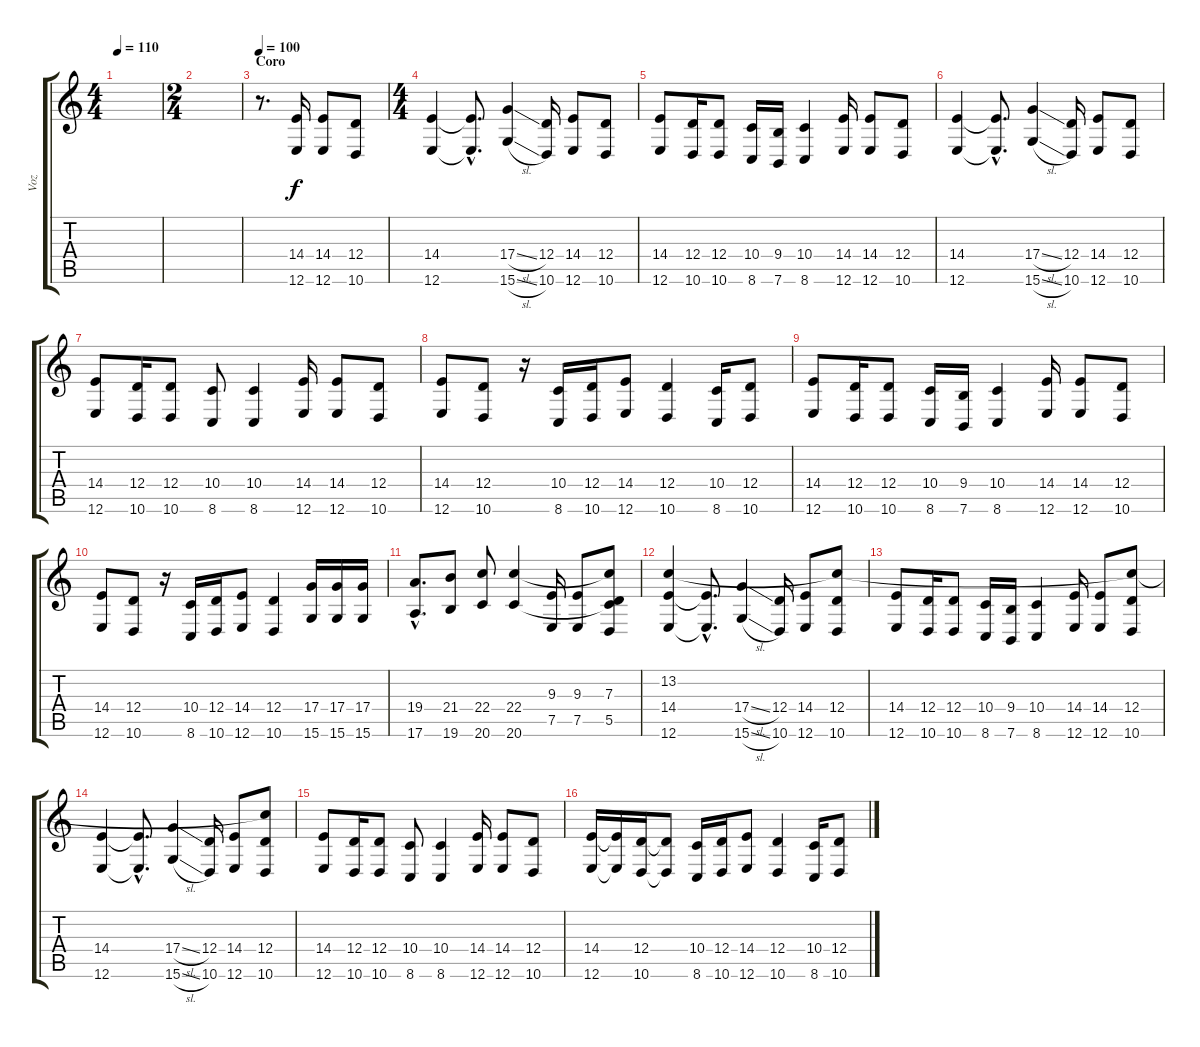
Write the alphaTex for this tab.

\track ("Voz" "Voz") {instrument pad7halo}
\staff {score tabs}
\tuning (E4 B3 G3 D3 A2 E2) {hide}
\ts (4 4)
\section ("" "")
\tempo 110
\clef g2
\ks c
|
\ts (2 4)
|
\section ("" "Coro")
\tempo 100
r.8{d} (14.4 12.6).16 (14.4 12.6).8 (12.4 10.6).8 |
\ts (4 4)
(14.4 12.6).4 (14.4{hac t} 12.6{hac t}).8{d} (17.4{sl} 15.6{sl}).4 (12.4 10.6).16 (14.4 12.6).8 (12.4 10.6).8 |
(14.4 12.6).8 (12.4 10.6).16 (12.4 10.6).8 (10.4 8.6).16 (9.4 7.6).16 (10.4 8.6).4 (14.4 12.6).16 (14.4 12.6).8 (12.4 10.6).8 |
(14.4 12.6).4 (14.4{hac t} 12.6{hac t}).8{d} (17.4{sl} 15.6{sl}).4 (12.4 10.6).16 (14.4 12.6).8 (12.4 10.6).8 |
(14.4 12.6).8 (12.4 10.6).16 (12.4 10.6).8 (10.4 8.6).8 (10.4 8.6).4 (14.4 12.6).16 (14.4 12.6).8 (12.4 10.6).8 |
(14.4 12.6).8 (12.4 10.6).8 r.16 (10.4 8.6).16 (12.4 10.6).16 (14.4 12.6).8 (12.4 10.6).4 (10.4 8.6).16 (12.4 10.6).8 |
(14.4 12.6).8 (12.4 10.6).16 (12.4 10.6).8 (10.4 8.6).16 (9.4 7.6).16 (10.4 8.6).4 (14.4 12.6).16 (14.4 12.6).8 (12.4 10.6).8 |
(14.4 12.6).8 (12.4 10.6).8 r.16 (10.4 8.6).16 (12.4 10.6).16 (14.4 12.6).8 (12.4 10.6).4 (17.4 15.6).16 (17.4 15.6).16 (17.4 15.6).16 |
(19.4{hac} 17.6{hac}).8{d} (21.4 19.6).8 (22.4 20.6).8 (22.4 20.6).4 (9.3 7.5).16 (9.3 7.5).8 (7.3 22.4{t} 5.5 20.6{t}).8 |
\section ("" "")
(13.2 14.4 12.6).4 (14.4{hac t} 12.6{hac t}).8{d} (17.4{sl} 15.6{sl}).4 (12.4 10.6).16 (14.4 12.6).8 (13.2{t} 12.4 10.6).8 |
(14.4 12.6).8 (12.4 10.6).16 (12.4 10.6).8 (10.4 8.6).16 (9.4 7.6).16 (10.4 8.6).4 (14.4 12.6).16 (14.4 12.6).8 (13.2{t} 12.4 10.6).8 |
(14.4 12.6).4 (14.4{hac t} 12.6{hac t}).8{d} (17.4{sl} 15.6{sl}).4 (12.4 10.6).16 (14.4 12.6).8 (13.2{t} 12.4 10.6).8 |
(14.4 12.6).8 (12.4 10.6).16 (12.4 10.6).8 (10.4 8.6).8 (10.4 8.6).4 (14.4 12.6).16 (14.4 12.6).8 (12.4 10.6).8 |
(14.4 12.6).16 (14.4{t} 12.6{t}).16 (12.4 10.6).16 (12.4{t} 10.6{t}).8 (10.4 8.6).16 (12.4 10.6).16 (14.4 12.6).8 (12.4 10.6).4 (10.4 8.6).16 (12.4 10.6).8
